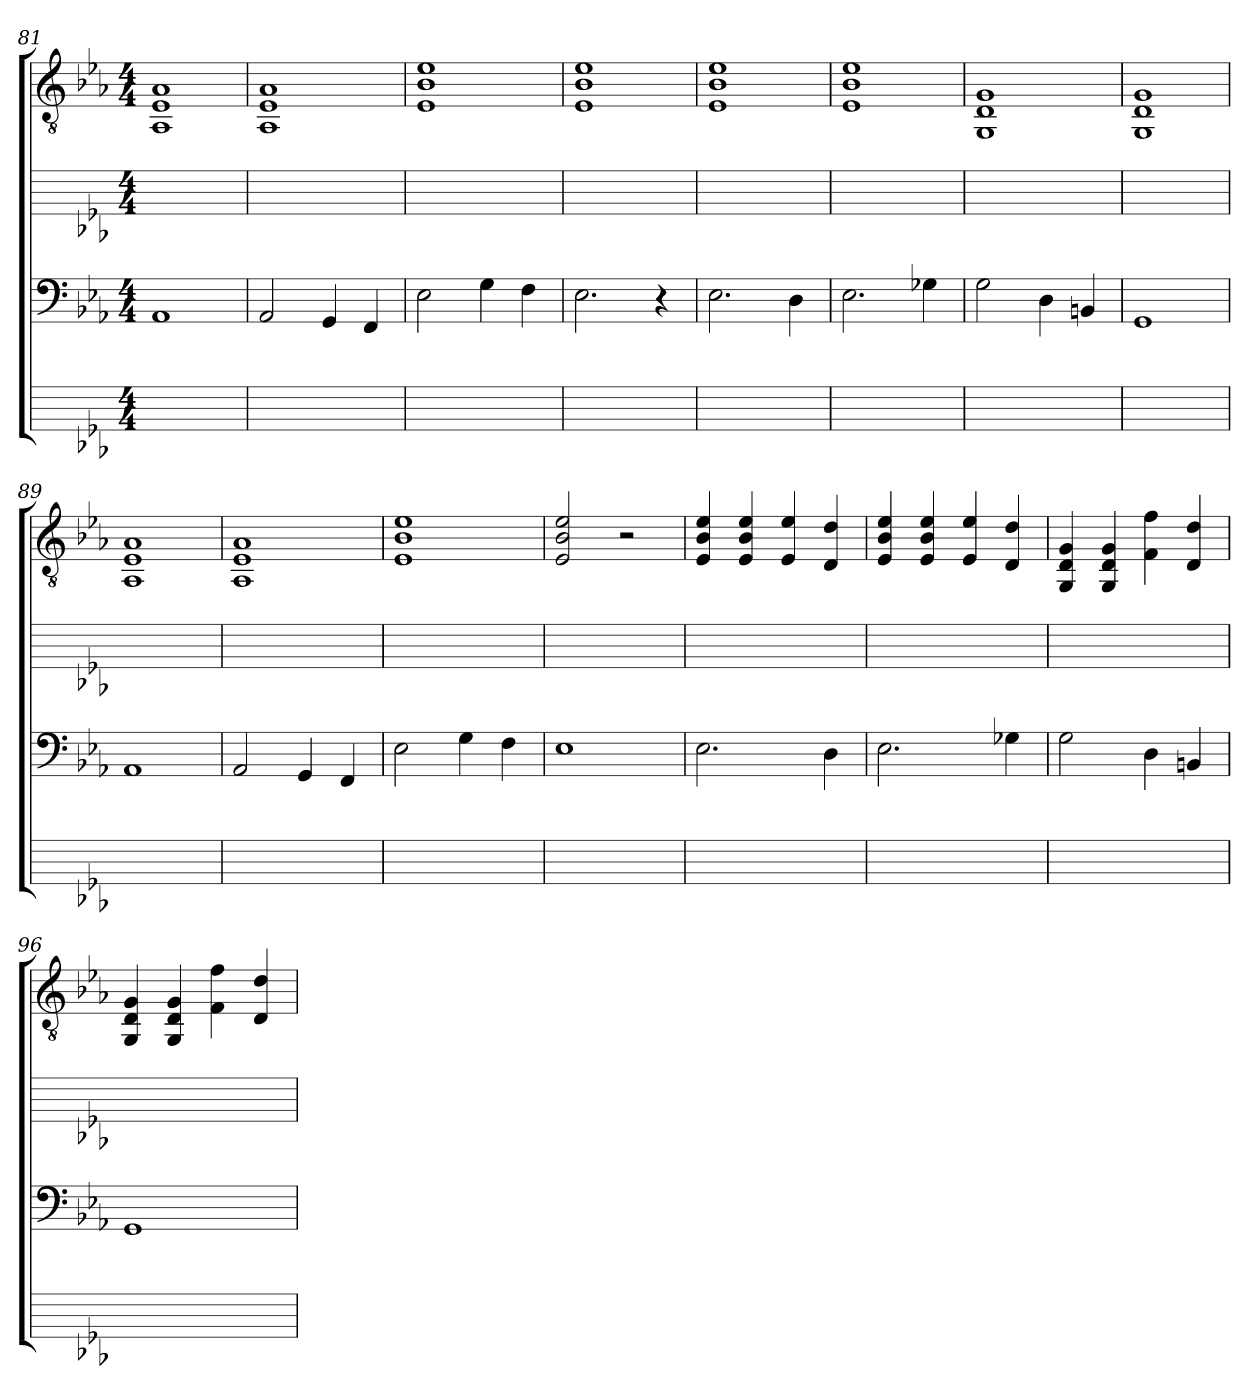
**kern	**kern	**kern	**kern
*part3	*part2	*part1	*part1
*staff4	*staff3	*staff2	*staff1
*	*clefF4	*	*clefGv2
*ITrd7c12	*ITrd7c12	*	*
*k[b-e-a-]	*k[b-e-a-]	*k[b-e-a-]	*k[b-e-a-]
*M4/4	*M4/4	*M4/4	*M4/4
=81	=81	=81	=81
1ryy	1AAA-	1ryy	1AA- 1E- 1A-
=82	=82	=82	=82
1ryy	2AAA-/	1ryy	1AA- 1E- 1A-
.	4GGG/	.	.
.	4FFF/	.	.
!!LO:LB:g=z
=83	=83	=83	=83
1ryy	2EE-\	1ryy	1E- 1B- 1e-
.	4GG\	.	.
.	4FF\	.	.
=84	=84	=84	=84
1ryy	2.EE-\	1ryy	1E- 1B- 1e-
.	4r	.	.
=85	=85	=85	=85
1ryy	2.EE-\	1ryy	1E- 1B- 1e-
.	4DD\	.	.
=86	=86	=86	=86
1ryy	2.EE-\	1ryy	1E- 1B- 1e-
.	4GG-X\	.	.
=87	=87	=87	=87
1ryy	2GG\	1ryy	1GG 1D 1G
.	4DD\	.	.
.	4BBBn/	.	.
=88	=88	=88	=88
1ryy	1GGG	1ryy	1GG 1D 1G
=89	=89	=89	=89
1ryy	1AAA-	1ryy	1AA- 1E- 1A-
=90	=90	=90	=90
1ryy	2AAA-/	1ryy	1AA- 1E- 1A-
.	4GGG/	.	.
.	4FFF/	.	.
=91	=91	=91	=91
1ryy	2EE-\	1ryy	1E- 1B- 1e-
.	4GG\	.	.
.	4FF\	.	.
!!LO:LB:g=z
=92	=92	=92	=92
1ryy	1EE-	1ryy	2E-/ 2B-/ 2e-/
.	.	.	2r
=93	=93	=93	=93
1ryy	2.EE-\	1ryy	4E-/ 4B-/ 4e-/
.	.	.	4E-/ 4B-/ 4e-/
.	.	.	4E-/ 4e-/
.	4DD\	.	4D/ 4d/
=94	=94	=94	=94
1ryy	2.EE-\	1ryy	4E-/ 4B-/ 4e-/
.	.	.	4E-/ 4B-/ 4e-/
.	.	.	4E-/ 4e-/
.	4GG-X\	.	4D/ 4d/
=95	=95	=95	=95
1ryy	2GG\	1ryy	4GG/ 4D/ 4G/
.	.	.	4GG/ 4D/ 4G/
.	4DD\	.	4F\ 4f\
.	4BBBn/	.	4D/ 4d/
=96	=96	=96	=96
1ryy	1GGG	1ryy	4GG/ 4D/ 4G/
.	.	.	4GG/ 4D/ 4G/
.	.	.	4F\ 4f\
.	.	.	4D/ 4d/
=	=	=	=
*-	*-	*-	*-
